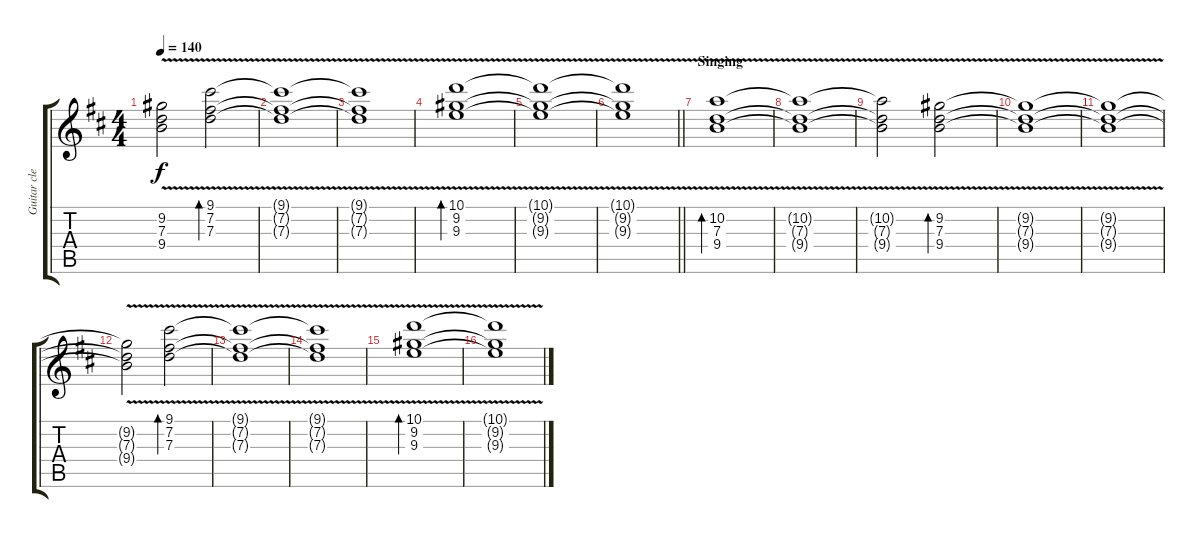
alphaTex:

\track ("Guitar clean" "Guitar cle") {instrument electricguitarjazz}
\staff {score tabs}
\tuning (E4 B3 G3 D3 A2 E2) {hide}
\ts (4 4)
\tempo 140
\clef g2
\ks d
(9.2{v t} 7.3{v t} 9.4{v t}).2{dy f} (9.1{v} 7.2{v} 7.3{v}).2{bd 240} |
(9.1{v t} 7.2{v t} 7.3{v t}).1 |
(9.1{v t} 7.2{v t} 7.3{v t}).1 |
(10.1{v} 9.2{v} 9.3{v}).1{bd 240} |
(10.1{v t} 9.2{v t} 9.3{v t}).1 |
\barLineRight lightlight
(10.1{v t} 9.2{v t} 9.3{v t}).1 |
\section ("" "Singing")
(10.2{v} 7.3{v} 9.4{v}).1{bd 480} |
(10.2{v t} 7.3{v t} 9.4{v t}).1 |
(10.2{v t} 7.3{v t} 9.4{v t}).2 (9.2{v} 7.3{v} 9.4{v}).2{bd 240} |
(9.2{v t} 7.3{v t} 9.4{v t}).1 |
(9.2{v t} 7.3{v t} 9.4{v t}).1 |
(9.2{v t} 7.3{v t} 9.4{v t}).2 (9.1{v} 7.2{v} 7.3{v}).2{bd 240} |
(9.1{v t} 7.2{v t} 7.3{v t}).1 |
(9.1{v t} 7.2{v t} 7.3{v t}).1 |
(10.1{v} 9.2{v} 9.3{v}).1{bd 240} |
(10.1{v t} 9.2{v t} 9.3{v t}).1
